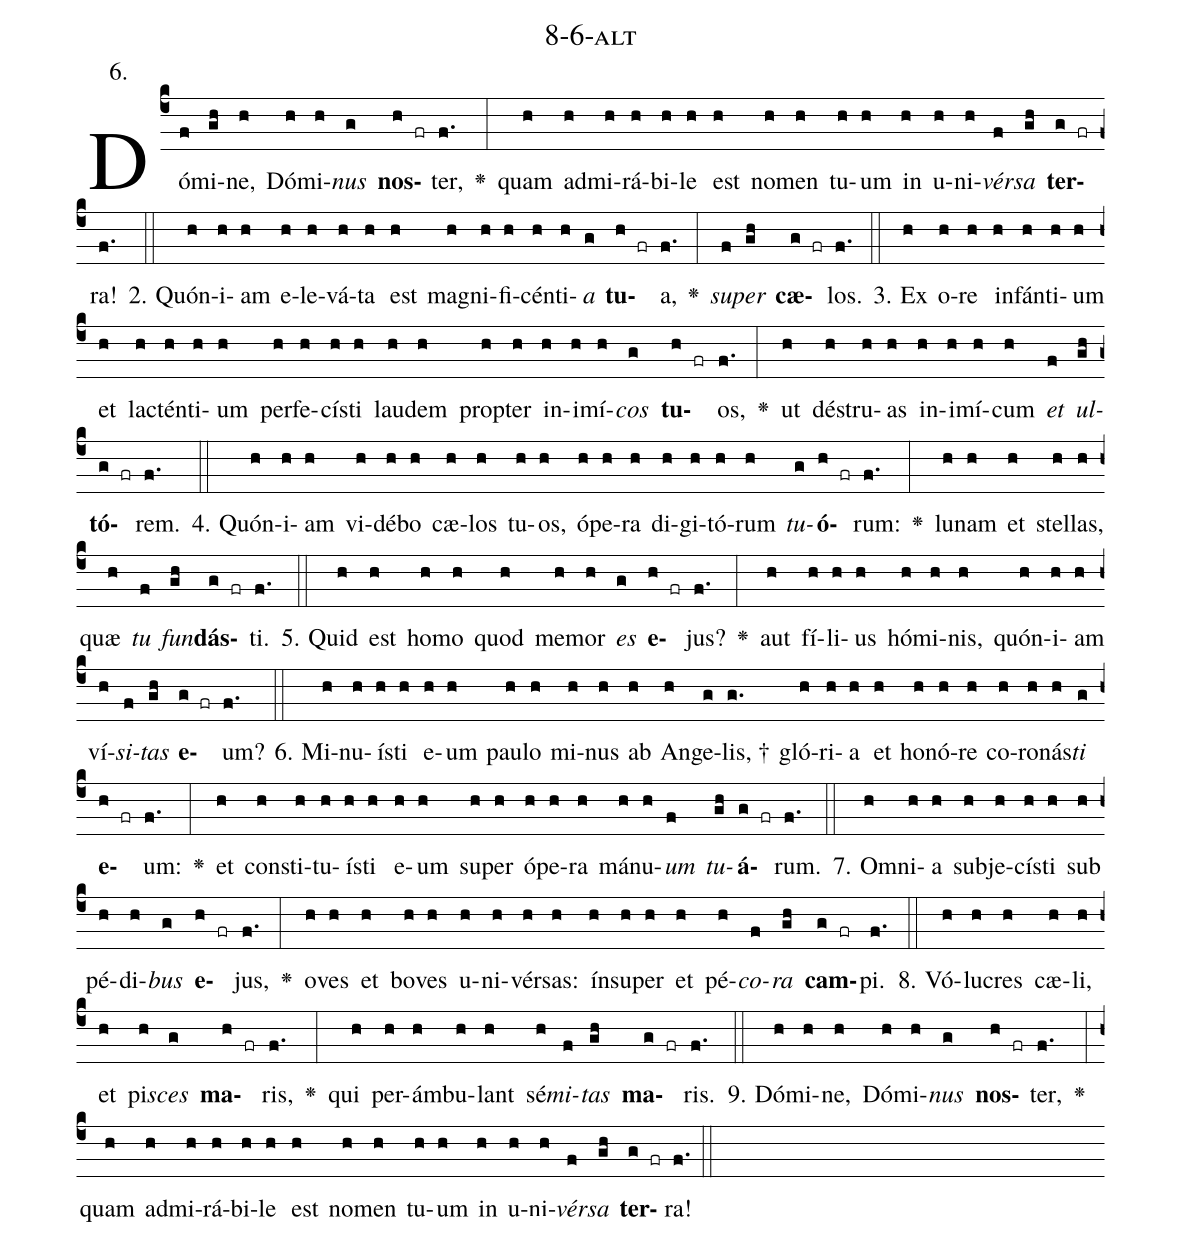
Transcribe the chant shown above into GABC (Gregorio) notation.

name: 8-6-alt;
annotation: 6.;
%%
(c4)Dó(f)mi(gh)ne,(h) Dó(h)mi(h)<i>nus</i>(g) <b>nos</b>(h fr)ter,(f.) <v>\greheightstar</v>(:) quam(h) ad(h)mi(h)rá(h)bi(h)le(h) est(h) no(h)men(h) tu(h)um(h) in(h) u(h)ni(h)<i>vér</i>(f)<i>sa</i>(gh) <b>ter</b>(g fr)ra!(f.) (::)
2. Quón(h)i(h)am(h) e(h)le(h)vá(h)ta(h) est(h) ma(h)gni(h)fi(h)cén(h)ti(h)<i>a</i>(g) <b>tu</b>(h fr)a,(f.) <v>\greheightstar</v>(:) <i>su</i>(f)<i>per</i>(gh) <b>cæ</b>(g fr)los.(f.) (::)
3. Ex(h) o(h)re(h) in(h)fán(h)ti(h)um(h) et(h) lac(h)tén(h)ti(h)um(h) per(h)fe(h)cís(h)ti(h) lau(h)dem(h) prop(h)ter(h) in(h)i(h)mí(h)<i>cos</i>(g) <b>tu</b>(h fr)os,(f.) <v>\greheightstar</v>(:) ut(h) dé(h)stru(h)as(h) in(h)i(h)mí(h)cum(h) <i>et</i>(f) <i>ul</i>(gh)<b>tó</b>(g fr)rem.(f.) (::)
4. Quón(h)i(h)am(h) vi(h)dé(h)bo(h) cæ(h)los(h) tu(h)os,(h) ó(h)pe(h)ra(h) di(h)gi(h)tó(h)rum(h) <i>tu</i>(g)<b>ó</b>(h fr)rum:(f.) <v>\greheightstar</v>(:) lu(h)nam(h) et(h) stel(h)las,(h) quæ(h) <i>tu</i>(f) <i>fun</i>(gh)<b>dás</b>(g fr)ti.(f.) (::)
5. Quid(h) est(h) ho(h)mo(h) quod(h) me(h)mor(h) <i>es</i>(g) <b>e</b>(h fr)jus?(f.) <v>\greheightstar</v>(:) aut(h) fí(h)li(h)us(h) hó(h)mi(h)nis,(h) quón(h)i(h)am(h) ví(h)<i>si</i>(f)<i>tas</i>(gh) <b>e</b>(g fr)um?(f.) (::)
6. Mi(h)nu(h)ís(h)ti(h) e(h)um(h) pau(h)lo(h) mi(h)nus(h) ab(h) An(h)ge(g)lis, †(g.) gló(h)ri(h)a(h) et(h) ho(h)nó(h)re(h) co(h)ro(h)nás(h)<i>ti</i>(g) <b>e</b>(h fr)um:(f.) <v>\greheightstar</v>(:) et(h) con(h)sti(h)tu(h)ís(h)ti(h) e(h)um(h) su(h)per(h) ó(h)pe(h)ra(h) má(h)nu(h)<i>um</i>(f) <i>tu</i>(gh)<b>á</b>(g fr)rum.(f.) (::)
7. Om(h)ni(h)a(h) sub(h)je(h)cís(h)ti(h) sub(h) pé(h)di(h)<i>bus</i>(g) <b>e</b>(h fr)jus,(f.) <v>\greheightstar</v>(:) o(h)ves(h) et(h) bo(h)ves(h) u(h)ni(h)vér(h)sas:(h) ín(h)su(h)per(h) et(h) pé(h)<i>co</i>(f)<i>ra</i>(gh) <b>cam</b>(g fr)pi.(f.) (::)
8. Vó(h)lu(h)cres(h) cæ(h)li,(h) et(h) pi(h)<i>sces</i>(g) <b>ma</b>(h fr)ris,(f.) <v>\greheightstar</v>(:) qui(h) per(h)ám(h)bu(h)lant(h) sé(h)<i>mi</i>(f)<i>tas</i>(gh) <b>ma</b>(g fr)ris.(f.) (::)
9. Dó(h)mi(h)ne,(h) Dó(h)mi(h)<i>nus</i>(g) <b>nos</b>(h fr)ter,(f.) <v>\greheightstar</v>(:) quam(h) ad(h)mi(h)rá(h)bi(h)le(h) est(h) no(h)men(h) tu(h)um(h) in(h) u(h)ni(h)<i>vér</i>(f)<i>sa</i>(gh) <b>ter</b>(g fr)ra!(f.) (::)
